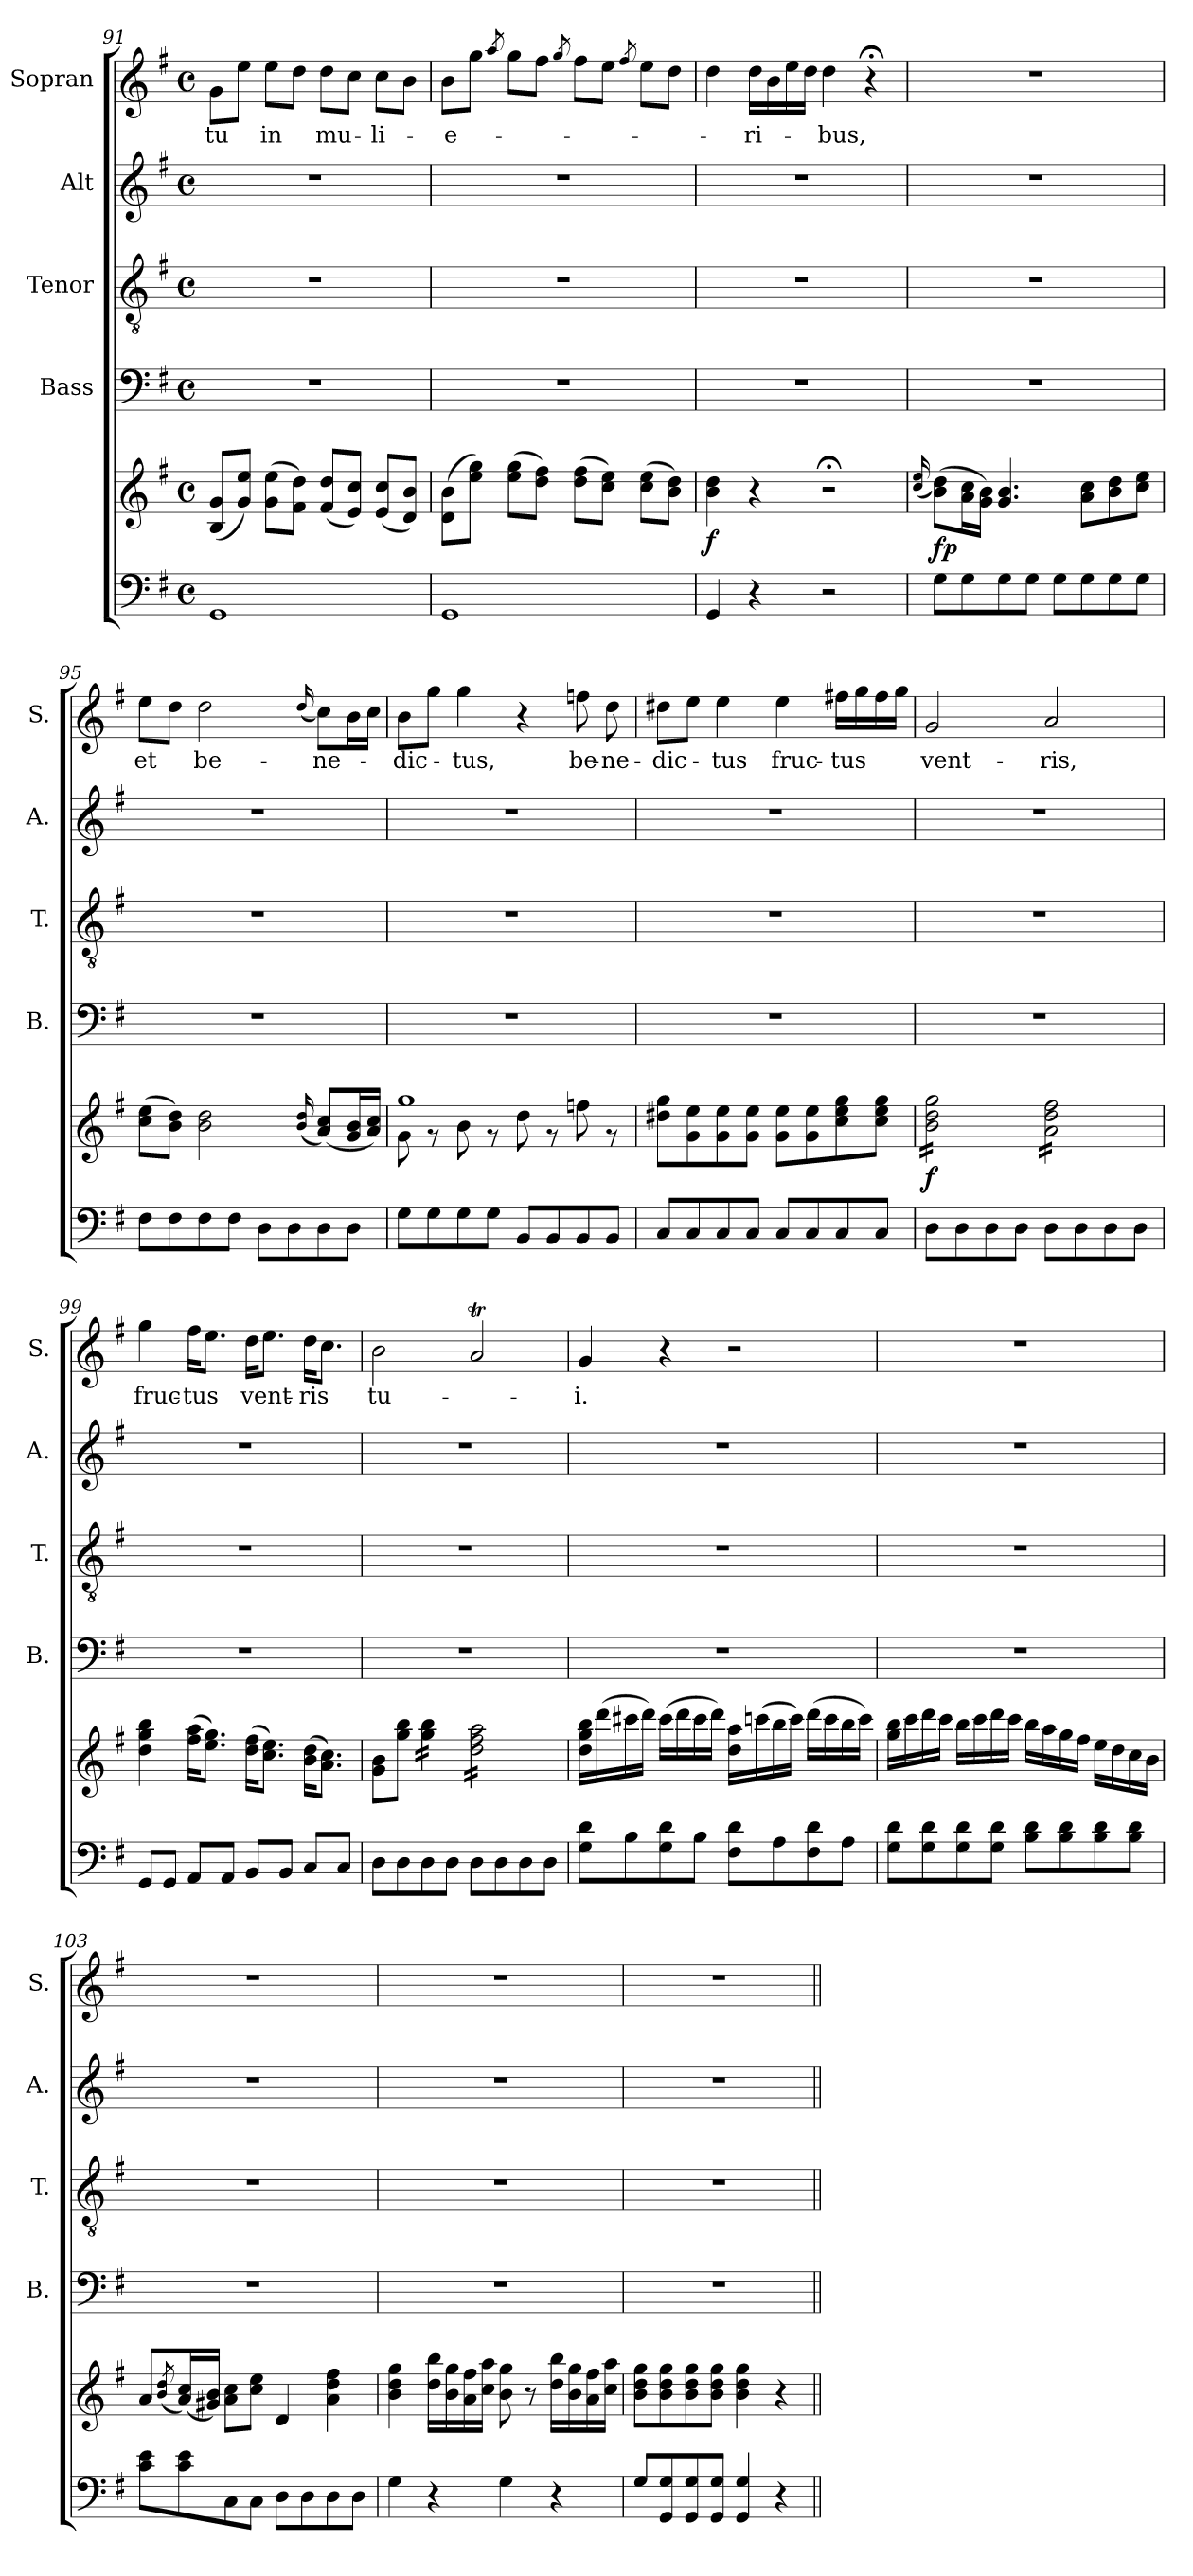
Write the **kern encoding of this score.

**kern	**kern	**dynam	**kern	**kern	**kern	**kern	**text
*part5	*part5	*part5	*part4	*part3	*part2	*part1	*part1
*staff6	*staff5	*staff5/6	*staff4	*staff3	*staff2	*staff1	*staff1
*	*	*	*I"Bass	*I"Tenor	*I"Alt	*I"Sopran	*
*	*	*	*I'B.	*I'T.	*I'A.	*I'S.	*
*clefF4	*clefG2	*	*clefF4	*clefGv2	*clefG2	*clefG2	*
*k[f#]	*k[f#]	*	*k[f#]	*k[f#]	*k[f#]	*k[f#]	*
*G:	*G:	*	*G:	*G:	*G:	*G:	*
*M4/4	*M4/4	*	*M4/4	*M4/4	*M4/4	*M4/4	*
*met(c)	*met(c)	*	*met(c)	*met(c)	*met(c)	*met(c)	*
=91	=91	=91	=91	=91	=91	=91	=91
!	!	!	!	!	!	!	!LO:LY:b
1GG	(<8B/ 8g/L	.	1r	1r	1r	8g\L	-tu
.	8g/ 8ee/J)	.	.	.	.	8ee\J	.
!	!	!	!	!	!	!	!LO:LY:b
.	(>8g\ 8ee\L	.	.	.	.	8ee\L	in
.	8f#\ 8dd\J)	.	.	.	.	8dd\J	.
!	!	!	!	!	!	!	!LO:LY:b
.	(<8f#/ 8dd/L	.	.	.	.	8dd\L	mu-
.	8e/ 8cc/J)	.	.	.	.	8cc\J	.
!	!	!	!	!	!	!	!LO:LY:b
.	(<8e/ 8cc/L	.	.	.	.	8cc\L	-li-
.	8d/ 8b/J)	.	.	.	.	8b\J	.
=92	=92	=92	=92	=92	=92	=92	=92
!	!	!	!	!	!	!	!LO:LY:b
1GG	(>8d\ 8b\L	.	1r	1r	1r	8b\L	-e-
.	8ee\ 8gg\J)	.	.	.	.	8gg\J	.
.	.	.	.	.	.	8qaa/	.
.	(>8ee\ 8gg\L	.	.	.	.	8gg\L	.
.	8dd\ 8ff#\J)	.	.	.	.	8ff#\J	.
.	.	.	.	.	.	8qgg/	.
.	(>8dd\ 8ff#\L	.	.	.	.	8ff#\L	.
.	8cc\ 8ee\J)	.	.	.	.	8ee\J	.
.	.	.	.	.	.	8qff#/	.
.	(>8cc\ 8ee\L	.	.	.	.	8ee\L	.
.	8b\ 8dd\J)	.	.	.	.	8dd\J	.
!!LO:PB:g=z
=93	=93	=93	=93	=93	=93	=93	=93
!	!	!LO:DY:b	!	!	!	!	!
4GG/	4b\ 4dd\	f	1r	1r	1r	4dd\	.
!	!	!	!	!	!	!	!LO:LY:b
4r	4r	.	.	.	.	16dd\LL	-ri-
.	.	.	.	.	.	16b\	.
.	.	.	.	.	.	16ee\	.
.	.	.	.	.	.	16dd\JJ	.
!	!	!	!	!	!	!	!LO:LY:b
2r	2r;<	.	.	.	.	4dd\	-bus,
.	.	.	.	.	.	4r;<	.
=94	=94	=94	=94	=94	=94	=94	=94
.	(>16qqcc/ 16qqee/	.	.	.	.	.	.
!	!	!LO:DY:b	!	!	!	!	!
8G\L	(>8b\ 8dd\L)	fp	1r	1r	1r	1r	.
8G\	16a\ 16cc\L	.	.	.	.	.	.
.	16g\ 16b\JJ)	.	.	.	.	.	.
8G\	4.g/ 4.b/	.	.	.	.	.	.
8G\J	.	.	.	.	.	.	.
8G\L	.	.	.	.	.	.	.
8G\	8a\ 8cc\L	.	.	.	.	.	.
8G\	8b\ 8dd\	.	.	.	.	.	.
8G\J	8cc\ 8ee\J	.	.	.	.	.	.
=95	=95	=95	=95	=95	=95	=95	=95
!	!	!	!	!	!	!	!LO:LY:b
8F#\L	(>8cc\ 8ee\L	.	1r	1r	1r	8ee\L	et
8F#\	8b\ 8dd\J)	.	.	.	.	8dd\J	.
!	!	!	!	!	!	!	!LO:LY:b
8F#\	2b\ 2dd\	.	.	.	.	2dd\	be-
8F#\J	.	.	.	.	.	.	.
8D\L	.	.	.	.	.	.	.
8D\	.	.	.	.	.	.	.
.	(<16qqb/ 16qqdd/	.	.	.	.	(<16qqdd/	.
!	!	!	!	!	!	!	!LO:LY:b
8D\	(<8a/ 8cc/L)	.	.	.	.	8cc\L)	-ne-
8D\J	16g/ 16b/L	.	.	.	.	16b\L	.
.	16a/ 16cc/JJ)	.	.	.	.	16cc\JJ	.
=96	=96	=96	=96	=96	=96	=96	=96
*	*^	*	*	*	*	*	*
!	!	!	!	!	!	!	!	!LO:LY:b
8G\L	1gg	8g\	.	1r	1r	1r	8b\L	-dic-
8G\	.	8r	.	.	.	.	8gg\J	.
!	!	!	!	!	!	!	!	!LO:LY:b
8G\	.	8b\	.	.	.	.	4gg\	-tus,
8G\J	.	8r	.	.	.	.	.	.
8BB/L	.	8dd\	.	.	.	.	4r	.
8BB/	.	8r	.	.	.	.	.	.
!	!	!	!	!	!	!	!	!LO:LY:b
8BB/	.	8ffn\	.	.	.	.	8ffn\	be-
!	!	!	!	!	!	!	!	!LO:LY:b
8BB/J	.	8r	.	.	.	.	8dd\	-ne-
!!LO:LB:g=z
=97	=97	=97	=97	=97	=97	=97	=97	=97
!	!	!	!	!	!	!	!	!LO:LY:b
*	*v	*v	*	*	*	*	*	*
8C/L	8dd#X\ 8gg\L	.	1r	1r	1r	8dd#X\L	-dic-
8C/	8g\ 8ee\	.	.	.	.	8ee\J	.
!	!	!	!	!	!	!	!LO:LY:b
8C/	8g\ 8ee\	.	.	.	.	4ee\	-tus
8C/J	8g\ 8ee\J	.	.	.	.	.	.
!	!	!	!	!	!	!	!LO:LY:b
8C/L	8g\ 8ee\L	.	.	.	.	4ee\	fruc-
8C/	8g\ 8ee\	.	.	.	.	.	.
!	!	!	!	!	!	!	!LO:LY:b
8C/	8cc\ 8ee\ 8gg\	.	.	.	.	16ff#X\LL	-tus
.	.	.	.	.	.	16gg\	.
8C/J	8cc\ 8ee\ 8gg\J	.	.	.	.	16ff#\	.
.	.	.	.	.	.	16gg\JJ	.
=98	=98	=98	=98	=98	=98	=98	=98
!	!	!LO:DY:b	!	!	!	!	!LO:LY:b
*	*tremolo	*	*	*	*	*	*
8D\L	16b\ 16dd\ 16gg\LL	f	1r	1r	1r	2g/	vent-
.	16b\ 16dd\ 16gg\	.	.	.	.	.	.
8D\	16b\ 16dd\ 16gg\	.	.	.	.	.	.
.	16b\ 16dd\ 16gg\	.	.	.	.	.	.
8D\	16b\ 16dd\ 16gg\	.	.	.	.	.	.
.	16b\ 16dd\ 16gg\	.	.	.	.	.	.
8D\J	16b\ 16dd\ 16gg\	.	.	.	.	.	.
.	16b\ 16dd\ 16gg\JJ	.	.	.	.	.	.
!	!	!	!	!	!	!	!LO:LY:b
8D\L	16a\ 16dd\ 16ff#\LL	.	.	.	.	2a/	-ris,
.	16a\ 16dd\ 16ff#\	.	.	.	.	.	.
8D\	16a\ 16dd\ 16ff#\	.	.	.	.	.	.
.	16a\ 16dd\ 16ff#\	.	.	.	.	.	.
8D\	16a\ 16dd\ 16ff#\	.	.	.	.	.	.
.	16a\ 16dd\ 16ff#\	.	.	.	.	.	.
8D\J	16a\ 16dd\ 16ff#\	.	.	.	.	.	.
.	16a\ 16dd\ 16ff#\JJ	.	.	.	.	.	.
*	*Xtremolo	*	*	*	*	*	*
=99	=99	=99	=99	=99	=99	=99	=99
!	!	!	!	!	!	!	!LO:LY:b
8GG/L	4dd\ 4gg\ 4bb\	.	1r	1r	1r	4gg\	fruc-
8GG/J	.	.	.	.	.	.	.
!	!	!	!	!	!	!	!LO:LY:b
8AA/L	(>16ff#\ 16aa\KL	.	.	.	.	16ff#\KL	-tus
.	8.ee\ 8.gg\J)	.	.	.	.	8.ee\J	.
8AA/J	.	.	.	.	.	.	.
!	!	!	!	!	!	!	!LO:LY:b
8BB/L	(>16dd\ 16ff#\KL	.	.	.	.	16dd\KL	vent-
.	8.cc\ 8.ee\J)	.	.	.	.	8.ee\J	.
8BB/J	.	.	.	.	.	.	.
!	!	!	!	!	!	!	!LO:LY:b
8C/L	(>16b\ 16dd\KL	.	.	.	.	16dd\KL	-ris
.	8.a\ 8.cc\J)	.	.	.	.	8.cc\J	.
8C/J	.	.	.	.	.	.	.
!!LO:LB:g=z
=100	=100	=100	=100	=100	=100	=100	=100
!	!	!	!	!	!	!	!LO:LY:b
8D\L	8g\ 8b\L	.	1r	1r	1r	2b\	tu-
8D\	8gg\ 8bb\J	.	.	.	.	.	.
*	*tremolo	*	*	*	*	*	*
8D\	16gg\ 16bb\LL	.	.	.	.	.	.
.	16gg\ 16bb\	.	.	.	.	.	.
8D\J	16gg\ 16bb\	.	.	.	.	.	.
.	16gg\ 16bb\JJ	.	.	.	.	.	.
8D\L	16dd\ 16ff#\ 16aa\LL	.	.	.	.	2aT/	.
.	16dd\ 16ff#\ 16aa\	.	.	.	.	.	.
8D\	16dd\ 16ff#\ 16aa\	.	.	.	.	.	.
.	16dd\ 16ff#\ 16aa\	.	.	.	.	.	.
8D\	16dd\ 16ff#\ 16aa\	.	.	.	.	.	.
.	16dd\ 16ff#\ 16aa\	.	.	.	.	.	.
8D\J	16dd\ 16ff#\ 16aa\	.	.	.	.	.	.
.	16dd\ 16ff#\ 16aa\JJ	.	.	.	.	.	.
*	*Xtremolo	*	*	*	*	*	*
=101	=101	=101	=101	=101	=101	=101	=101
!	!	!	!	!	!	!	!LO:LY:b
8G\ 8d\L	16dd\ 16gg\ 16bb\LL	.	1r	1r	1r	4g/	-i.
.	(>16ddd\	.	.	.	.	.	.
8B\	16ccc#X\	.	.	.	.	.	.
.	16ddd\JJ)	.	.	.	.	.	.
8G\ 8d\	(>16ccc#\LL	.	.	.	.	4r	.
.	16ddd\	.	.	.	.	.	.
8B\J	16ccc#\	.	.	.	.	.	.
.	16ddd\JJ)	.	.	.	.	.	.
8F#\ 8d\L	16dd\ 16aa\LL	.	.	.	.	2r	.
.	(>16cccn\	.	.	.	.	.	.
8A\	16bb\	.	.	.	.	.	.
.	16ccc\JJ)	.	.	.	.	.	.
8F#\ 8d\	(>16ddd\LL	.	.	.	.	.	.
.	16ccc\	.	.	.	.	.	.
8A\J	16bb\	.	.	.	.	.	.
.	16ccc\JJ)	.	.	.	.	.	.
=102	=102	=102	=102	=102	=102	=102	=102
8G\ 8d\L	16gg\ 16bb\LL	.	1r	1r	1r	1r	.
.	16ccc\	.	.	.	.	.	.
8G\ 8d\	16ddd\	.	.	.	.	.	.
.	16ccc\JJ	.	.	.	.	.	.
8G\ 8d\	16bb\LL	.	.	.	.	.	.
.	16ccc\	.	.	.	.	.	.
8G\ 8d\J	16ddd\	.	.	.	.	.	.
.	16ccc\JJ	.	.	.	.	.	.
8B\ 8d\L	16bb\LL	.	.	.	.	.	.
.	16aa\	.	.	.	.	.	.
8B\ 8d\	16gg\	.	.	.	.	.	.
.	16ff#\JJ	.	.	.	.	.	.
8B\ 8d\	16ee\LL	.	.	.	.	.	.
.	16dd\	.	.	.	.	.	.
8B\ 8d\J	16cc\	.	.	.	.	.	.
.	16b\JJ	.	.	.	.	.	.
!!LO:PB:g=z
=103	=103	=103	=103	=103	=103	=103	=103
8c\ 8e\L	8a/L	.	1r	1r	1r	1r	.
.	(<8qb/ 8qdd/	.	.	.	.	.	.
8c\ 8e\	(<16a/ 16cc/L)	.	.	.	.	.	.
.	16g#X/ 16b/JJ)	.	.	.	.	.	.
8C\	8a\ 8cc\L	.	.	.	.	.	.
8C\J	8cc\ 8ee\J	.	.	.	.	.	.
8D\L	4d/	.	.	.	.	.	.
8D\	.	.	.	.	.	.	.
8D\	4a\ 4dd\ 4ff#\	.	.	.	.	.	.
8D\J	.	.	.	.	.	.	.
=104	=104	=104	=104	=104	=104	=104	=104
4G\	4b\ 4dd\ 4gg\	.	1r	1r	1r	1r	.
4r	16dd\ 16bb\LL	.	.	.	.	.	.
.	16b\ 16gg\	.	.	.	.	.	.
.	16a\ 16ff#\	.	.	.	.	.	.
.	16cc\ 16aa\JJ	.	.	.	.	.	.
4G\	8b\ 8gg\	.	.	.	.	.	.
.	8r	.	.	.	.	.	.
4r	16dd\ 16bb\LL	.	.	.	.	.	.
.	16b\ 16gg\	.	.	.	.	.	.
.	16a\ 16ff#\	.	.	.	.	.	.
.	16cc\ 16aa\JJ	.	.	.	.	.	.
=105	=105	=105	=105	=105	=105	=105	=105
8G/L	8b\ 8dd\ 8gg\L	.	1r	1r	1r	1r	.
8GG/ 8G/	8b\ 8dd\ 8gg\	.	.	.	.	.	.
8GG/ 8G/	8b\ 8dd\ 8gg\	.	.	.	.	.	.
8GG/ 8G/J	8b\ 8dd\ 8gg\J	.	.	.	.	.	.
4GG/ 4G/	4b\ 4dd\ 4gg\	.	.	.	.	.	.
4r	4r	.	.	.	.	.	.
=||	=||	=||	=||	=||	=||	=||	=||
*-	*-	*-	*-	*-	*-	*-	*-
